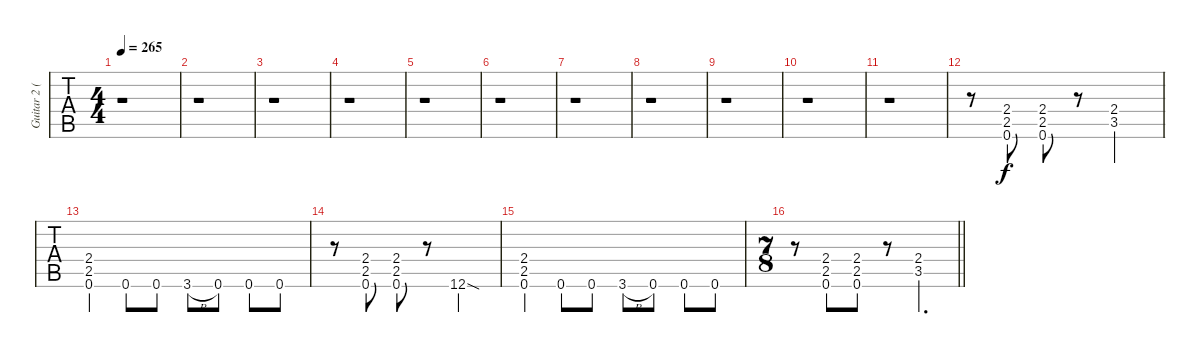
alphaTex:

\track ("Guitar 2 (Overdriven)" "Guitar 2 (") {instrument overdrivenguitar}
\staff {tabs}
\tuning (Eb4 Bb3 Gb3 Db3 Ab2 Eb2) {hide}
\ts (4 4)
\tempo 265
\clef g2
\ks c
r.1{dy f} |
r.1 |
r.1 |
r.1 |
r.1 |
r.1 |
r.1 |
r.1 |
r.1 |
r.1 |
r.1 |
r.8 (2.4 2.5 0.6).8 (2.4 2.5 0.6).8 r.8 (2.4 3.5).2 |
(2.4 2.5 0.6).4 0.6.8 0.6.8 3.6{h}.8 0.6.8 0.6.8 0.6.8 |
r.8 (2.4 2.5 0.6).8 (2.4 2.5 0.6).8 r.8 12.6{sod}.2 |
(2.4 2.5 0.6).4 0.6.8 0.6.8 3.6{h}.8 0.6.8 0.6.8 0.6.8 |
\ts (7 8)
\barLineRight lightlight
r.8 (2.4 2.5 0.6).8 (2.4 2.5 0.6).8 r.8 (2.4 3.5).4{d}
